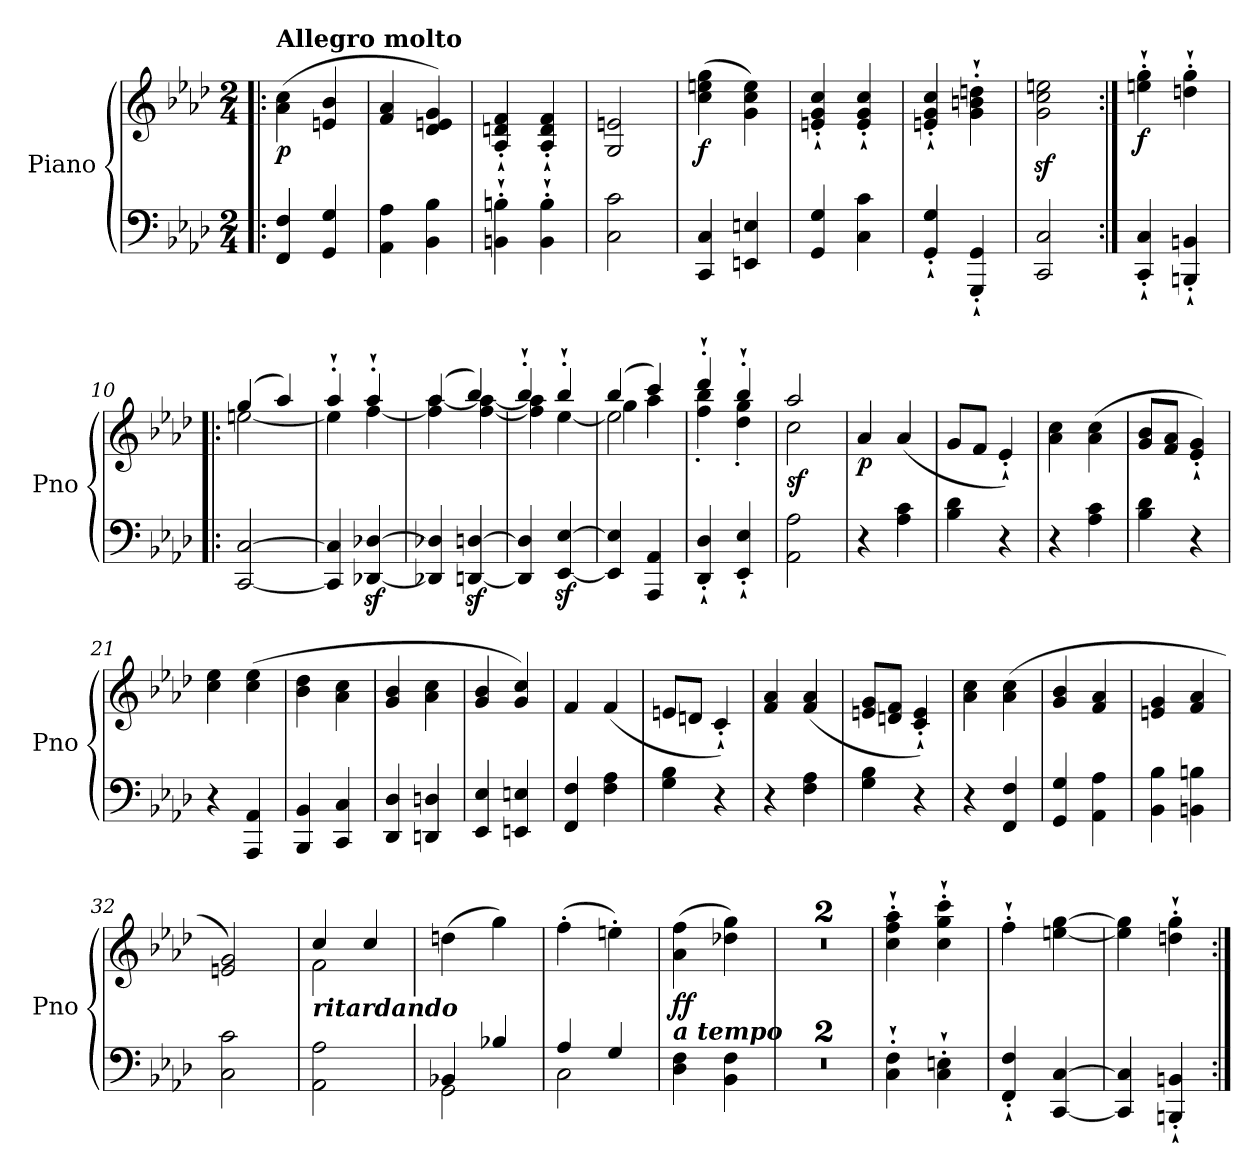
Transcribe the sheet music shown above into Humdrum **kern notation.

**kern	**kern	**dynam
*part1	*part1	*part1
*staff2	*staff1	*staff1/2
*I"Piano	*	*
*I'Pno	*	*
*clefF4	*clefG2	*
*k[b-e-a-d-]	*k[b-e-a-d-]	*
*M2/4	*M2/4	*
=1!|:	=1!|:	=1!|:
!	!LO:TX:a:B:t=Allegro molto	!
!	!	!LO:DY:b
4FF/ 4F/	(>4a-\ 4cc\	p
4GG/ 4G/	4en/ 4b-/	.
=2	=2	=2
4AA-\ 4A-\	4f/ 4a-/	.
4BB-\ 4B-\	4d-/ 4en/ 4g/)	.
=3	=3	=3
4BBn\'` 4Bn\'`	4A-/'` 4dn/'` 4f/'`	.
4BB\'` 4B\'`	4A-/'` 4d/'` 4f/'`	.
=4	=4	=4
2C\ 2c\	2G/ 2en/	.
=5	=5	=5
!	!	!LO:DY:b
4CC/ 4C/	(>4cc\ 4een\ 4gg\	f
4EEn/ 4En/	4g\ 4cc\ 4ee\)	.
=6	=6	=6
4GG/ 4G/	4en/'` 4g/'` 4cc/'`	.
4C\ 4c\	4e/'` 4g/'` 4cc/'`	.
=7	=7	=7
4GG/'` 4G/'`	4en/'` 4g/'` 4cc/'`	.
4GGG/'` 4GG/'`	4g\'` 4bn\'` 4ddn\'`	.
=8	=8	=8
2CC/ 2C/	2g\z< 2cc\z< 2een\z<	.
=9:|!	=9:|!	=9:|!
!	!	!LO:DY:b
4CC/'` 4C/'`	4een\'` 4gg\'`	f
4BBBn/'` 4BBn/'`	4ddn\'` 4gg\'`	.
=10!|:	=10!|:	=10!|:
*	*^	*
[2CC/ [2C/	(>4gg/	[2een\	.
.	4aa-/)	.	.
=11	=11	=11	=11
4CC/] 4C/]	4aa-'`/	4ee\]	.
[4DD-X/z< [4D-X/z<	4aa-'`/	[4ff\	.
!!LO:LB:g=z	!!
=12	=12	=12	=12
4DD-X/] 4D-X/]	(>4aa-/	4ff\] [4aa-\	.
[4DDn/z< [4Dn/z<	4bb-/)	[4ff\ 4aa-\_	.
=13	=13	=13	=13
4DD/] 4D/]	4bb-'`/	4ff\] 4aa-\]	.
[4EE-/z< [4E-/z<	4bb-'`/	[4ee-\	.
=14	=14	=14	=14
*	*	*^	*
4EE-/] 4E-/]	(>4bb-/	2ee-\]	4gg\	.
4AAA-/ 4AA-/	4ccc/)	.	4aa-\	.
*	*	*v	*v	*
=15	=15	=15	=15
4DD-/'` 4D-/'`	4ddd-'`/	4ff\' 4bb-\'	.
4EE-/'` 4E-/'`	4bb-'`/	4dd-\' 4gg\'	.
=16	=16	=16	=16
!	!	!	!LO:DY:b
2AA-\ 2A-\	2aa-/	2cc\	sf
=17	=17	=17	=17
!	!	!	!LO:DY:b
*	*v	*v	*
4r	4a-/	p
4A-\ 4c\	(<4a-/	.
=18	=18	=18
4B-\ 4d-\	8g/L	.
.	8f/J	.
4r	4e-'`/)	.
=19	=19	=19
4r	4a-\ 4cc\	.
4A-\ 4c\	(>4a-\ 4cc\	.
=20	=20	=20
4B-\ 4d-\	8g/ 8b-/L	.
.	8f/ 8a-/J	.
4r	4e-/'` 4g/'`)	.
=21	=21	=21
4r	4cc\ 4ee-\	.
4AAA-/ 4AA-/	(>4cc\ 4ee-\	.
!!LO:LB:g=z
=22	=22	=22
4BBB-/ 4BB-/	4b-\ 4dd-\	.
4CC/ 4C/	4a-\ 4cc\	.
=23	=23	=23
4DD-/ 4D-/	4g/ 4b-/	.
4DDn/ 4Dn/	4a-\ 4cc\	.
=24	=24	=24
4EE-/ 4E-/	4g/ 4b-/	.
4EEn/ 4En/	4g/ 4cc/)	.
=25	=25	=25
4FF/ 4F/	4f/	.
4F\ 4A-\	(<4f/	.
=26	=26	=26
4G\ 4B-\	8en/L	.
.	8dn/J	.
4r	4c'`/)	.
=27	=27	=27
4r	4f/ 4a-/	.
4F\ 4A-\	(<4f/ 4a-/	.
=28	=28	=28
4G\ 4B-\	8en/ 8g/L	.
.	8dn/ 8f/J	.
4r	4c/'` 4e/'`)	.
=29	=29	=29
4r	4a-\ 4cc\	.
4FF/ 4F/	(>4a-\ 4cc\	.
=30	=30	=30
4GG/ 4G/	4g/ 4b-/	.
4AA-\ 4A-\	4f/ 4a-/	.
=31	=31	=31
4BB-\ 4B-\	4en/ 4g/	.
4BBn\ 4Bn\	4f/ 4a-/	.
!!LO:LB:g=z
=32	=32	=32
2C\ 2c\	2en/ 2g/)	.
=33	=33	=33
*	*^	*
!	!LO:TX:b:Bi:t=ritardando	!	!
2AA-\ 2A-\	4cc/	2f\	.
.	4cc/	.	.
*	*v	*v	*
=34	=34	=34
*^	*	*
4BB-X/	2GG\	(>4ddn\	.
4B-X/	.	4gg\)	.
=35	=35	=35	=35
4A-/	2C\	(>4ff'\	.
4G/	.	4een'\)	.
*v	*v	*	*
=36	=36	=36
!	!LO:TX:b:Bi:t=a tempo	!
!	!	!LO:DY:b
4D-\ 4F\	(>4a-\ 4ff\	ff
4BB-\ 4F\	4dd-X\ 4gg\)	.
=37	=37	=37
2r	2r	.
=38	=38	=38
2r	2r	.
=39	=39	=39
4C\'` 4F\'`	4cc\'` 4ff\'` 4aa-\'`	.
4C\'` 4En\'`	4cc\'` 4gg\'` 4ccc\'`	.
=40	=40	=40
4FF/'` 4F/'`	4ff'`\	.
[4CC/ [4C/	[4een\ [4gg\	.
=41	=41	=41
4CC/] 4C/]	4ee\] 4gg\]	.
4BBBn/'` 4BBn/'`	4ddn\'` 4gg\'`	.
=:|!	=:|!	=:|!
*-	*-	*-
